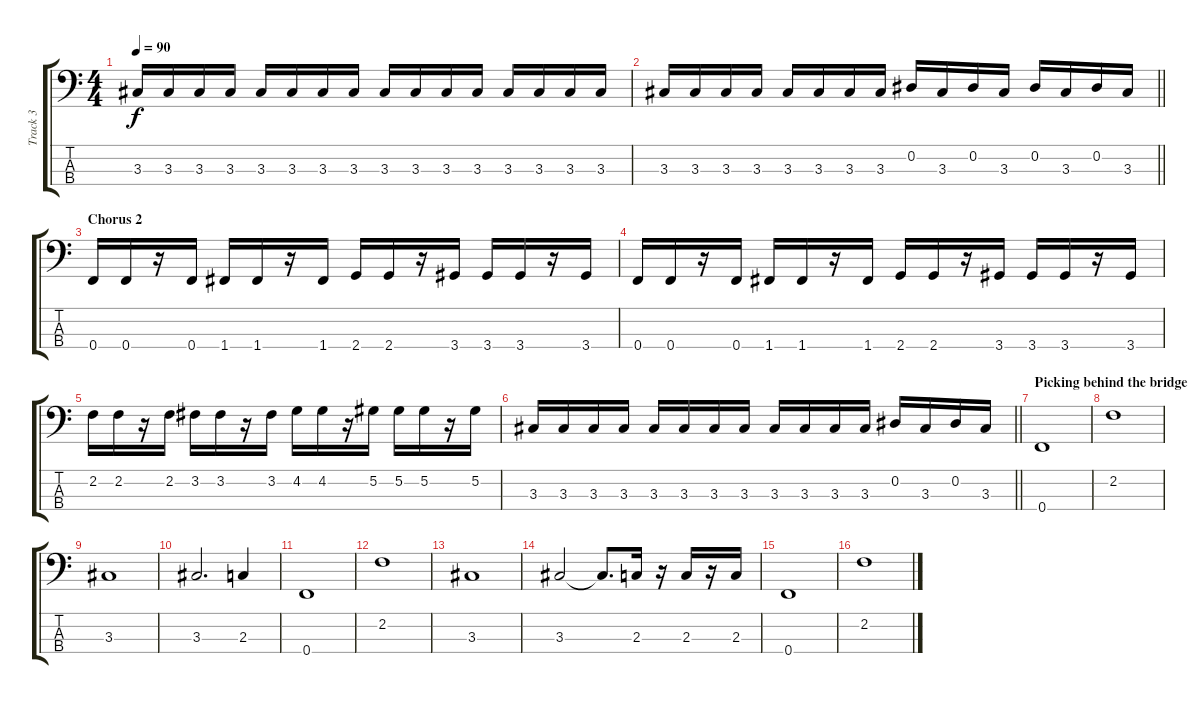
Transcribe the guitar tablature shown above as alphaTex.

\track ("Track 3" "Track 3") {instrument electricbassfinger}
\staff {score tabs}
\tuning (Ab2 Eb2 Bb1 F1) {hide}
\ts (4 4)
\tempo 90
\clef f4
\ks c
3.3.16{dy f} 3.3.16 3.3.16 3.3.16 3.3.16 3.3.16 3.3.16 3.3.16 3.3.16 3.3.16 3.3.16 3.3.16 3.3.16 3.3.16 3.3.16 3.3.16 |
\barLineRight lightlight
3.3.16 3.3.16 3.3.16 3.3.16 3.3.16 3.3.16 3.3.16 3.3.16 0.2.16 3.3.16 0.2.16 3.3.16 0.2.16 3.3.16 0.2.16 3.3.16 |
\section ("" "Chorus 2")
0.4.16 0.4.16 r.16 0.4.16 1.4.16 1.4.16 r.16 1.4.16 2.4.16 2.4.16 r.16 3.4.16 3.4.16 3.4.16 r.16 3.4.16 |
0.4.16 0.4.16 r.16 0.4.16 1.4.16 1.4.16 r.16 1.4.16 2.4.16 2.4.16 r.16 3.4.16 3.4.16 3.4.16 r.16 3.4.16 |
2.2.16 2.2.16 r.16 2.2.16 3.2.16 3.2.16 r.16 3.2.16 4.2.16 4.2.16 r.16 5.2.16 5.2.16 5.2.16 r.16 5.2.16 |
\barLineRight lightlight
3.3.16 3.3.16 3.3.16 3.3.16 3.3.16 3.3.16 3.3.16 3.3.16 3.3.16 3.3.16 3.3.16 3.3.16 0.2.16 3.3.16 0.2.16 3.3.16 |
\section ("" "Picking behind the bridge")
0.4.1 |
2.2.1 |
3.3.1 |
3.3.2{d} 2.3.4 |
0.4.1 |
2.2.1 |
3.3.1 |
3.3.2 3.3{t}.8{d} 2.3.16 r.16 2.3.16 r.16 2.3.16 |
0.4.1 |
2.2.1
